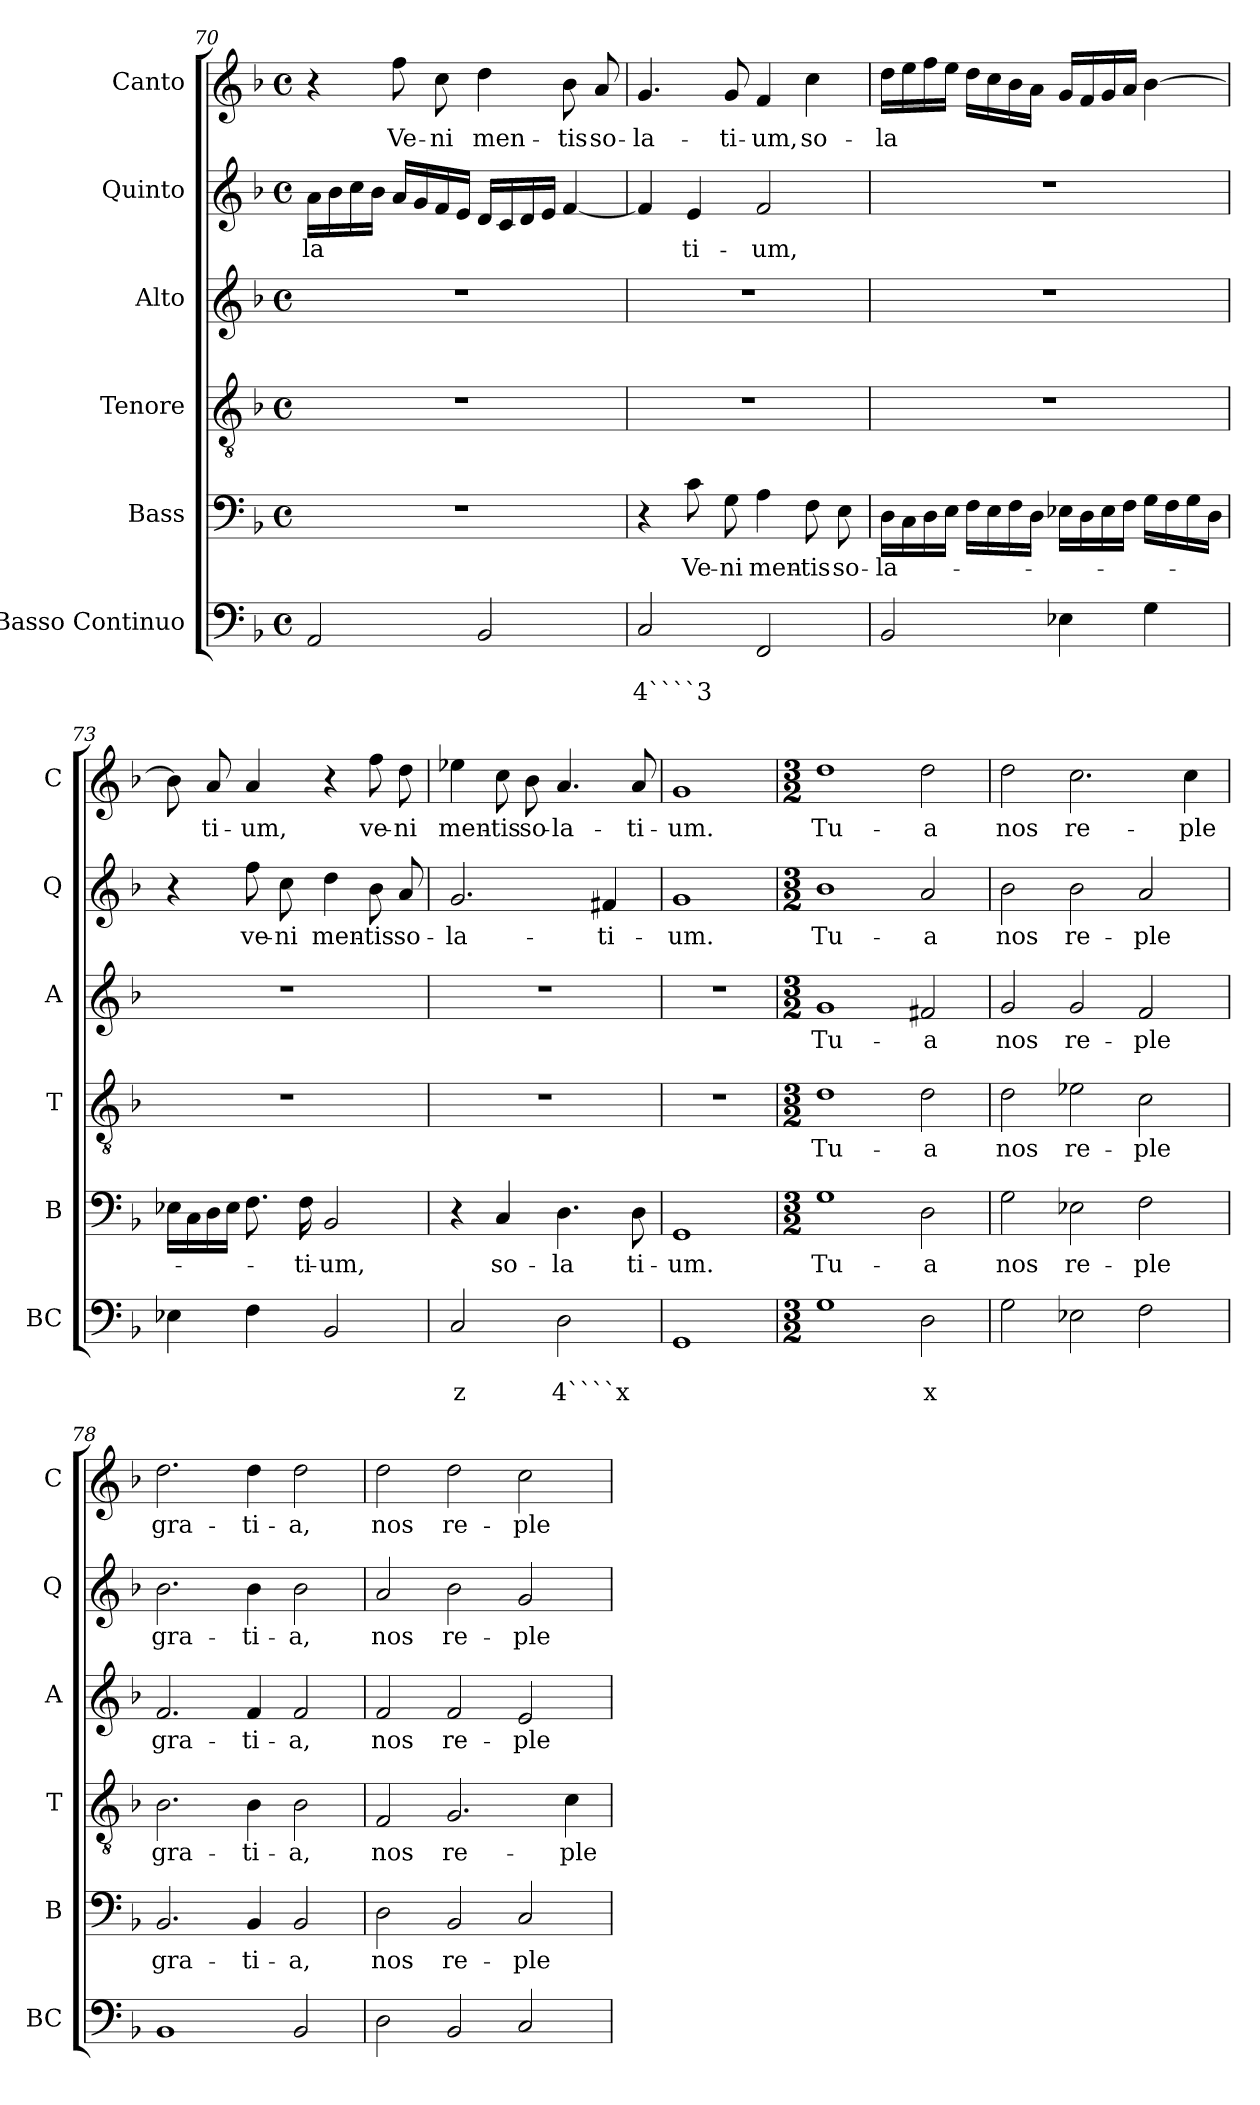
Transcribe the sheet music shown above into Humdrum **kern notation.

**kern	**text	**text	**kern	**text	**kern	**text	**kern	**text	**kern	**text	**kern	**text
*part6	*part6	*part6	*part5	*part5	*part4	*part4	*part3	*part3	*part2	*part2	*part1	*part1
*staff6	*staff6	*staff6	*staff5	*staff5	*staff4	*staff4	*staff3	*staff3	*staff2	*staff2	*staff1	*staff1
*I"Basso Continuo	*	*	*I"Bass	*	*I"Tenore	*	*I"Alto	*	*I"Quinto	*	*I"Canto	*
*I'BC	*	*	*I'B	*	*I'T	*	*I'A	*	*I'Q	*	*I'C	*
*clefF4	*	*	*clefF4	*	*clefGv2	*	*clefG2	*	*clefG2	*	*clefG2	*
*k[b-]	*	*	*k[b-]	*	*k[b-]	*	*k[b-]	*	*k[b-]	*	*k[b-]	*
*F:	*	*	*F:	*	*F:	*	*F:	*	*F:	*	*F:	*
*M4/4	*	*	*M4/4	*	*M4/4	*	*M4/4	*	*M4/4	*	*M4/4	*
*met(c)	*	*	*met(c)	*	*met(c)	*	*met(c)	*	*met(c)	*	*met(c)	*
=70	=70	=70	=70	=70	=70	=70	=70	=70	=70	=70	=70	=70
!	!	!	!	!	!	!	!	!	!	!LO:LY:b	!	!
2AA/	.	.	1r	.	1r	.	1r	.	16a\LL	-la	4r	.
.	.	.	.	.	.	.	.	.	16b-\	.	.	.
.	.	.	.	.	.	.	.	.	16cc\	.	.	.
.	.	.	.	.	.	.	.	.	16b-\JJ	.	.	.
!	!	!	!	!	!	!	!	!	!	!	!	!LO:LY:b
.	.	.	.	.	.	.	.	.	16a/LL	.	8ff\	Ve-
.	.	.	.	.	.	.	.	.	16g/	.	.	.
!	!	!	!	!	!	!	!	!	!	!	!	!LO:LY:b
.	.	.	.	.	.	.	.	.	16f/	.	8cc\	-ni
.	.	.	.	.	.	.	.	.	16e/JJ	.	.	.
!	!	!	!	!	!	!	!	!	!	!	!	!LO:LY:b
2BB-/	.	.	.	.	.	.	.	.	16d/LL	.	4dd\	men-
.	.	.	.	.	.	.	.	.	16c/	.	.	.
.	.	.	.	.	.	.	.	.	16d/	.	.	.
.	.	.	.	.	.	.	.	.	16e/JJ	.	.	.
!	!	!	!	!	!	!	!	!	!	!	!	!LO:LY:b
.	.	.	.	.	.	.	.	.	[4f/	.	8b-\	-tis
!	!	!	!	!	!	!	!	!	!	!	!	!LO:LY:b
.	.	.	.	.	.	.	.	.	.	.	8a/	so-
!!LO:LB:g=z
=71	=71	=71	=71	=71	=71	=71	=71	=71	=71	=71	=71	=71
!	!	!LO:LY:b	!	!	!	!	!	!	!	!	!	!LO:LY:b
2C/	.	4````3	4r	.	1r	.	1r	.	4f/]	.	4.g/	-la-
!	!	!	!	!LO:LY:b	!	!	!	!	!	!LO:LY:b	!	!
.	.	.	8c\	Ve-	.	.	.	.	4e/	ti-	.	.
!	!	!	!	!LO:LY:b	!	!	!	!	!	!	!	!LO:LY:b
.	.	.	8G\	-ni	.	.	.	.	.	.	8g/	-ti-
!	!	!	!	!LO:LY:b	!	!	!	!	!	!LO:LY:b	!	!LO:LY:b
2FF/	.	.	4A\	men-	.	.	.	.	2f/	-um,	4f/	-um,
!	!	!	!	!LO:LY:b	!	!	!	!	!	!	!	!LO:LY:b
.	.	.	8F\	-tis	.	.	.	.	.	.	4cc\	so-
!	!	!	!	!LO:LY:b	!	!	!	!	!	!	!	!
.	.	.	8E\	so-	.	.	.	.	.	.	.	.
=72	=72	=72	=72	=72	=72	=72	=72	=72	=72	=72	=72	=72
!	!	!	!	!LO:LY:b	!	!	!	!	!	!	!	!LO:LY:b
2BB-/	.	.	16D\LL	-la-	1r	.	1r	.	1r	.	16dd\LL	-la
.	.	.	16C\	.	.	.	.	.	.	.	16ee\	.
.	.	.	16D\	.	.	.	.	.	.	.	16ff\	.
.	.	.	16E\JJ	.	.	.	.	.	.	.	16ee\JJ	.
.	.	.	16F\LL	.	.	.	.	.	.	.	16dd\LL	.
.	.	.	16E\	.	.	.	.	.	.	.	16cc\	.
.	.	.	16F\	.	.	.	.	.	.	.	16b-\	.
.	.	.	16D\JJ	.	.	.	.	.	.	.	16a\JJ	.
4E-X\	.	.	16E-X\LL	.	.	.	.	.	.	.	16g/LL	.
.	.	.	16D\	.	.	.	.	.	.	.	16f/	.
.	.	.	16E-\	.	.	.	.	.	.	.	16g/	.
.	.	.	16F\JJ	.	.	.	.	.	.	.	16a/JJ	.
4G\	.	.	16G\LL	.	.	.	.	.	.	.	[4b-\	.
.	.	.	16F\	.	.	.	.	.	.	.	.	.
.	.	.	16G\	.	.	.	.	.	.	.	.	.
.	.	.	16D\JJ	.	.	.	.	.	.	.	.	.
=73	=73	=73	=73	=73	=73	=73	=73	=73	=73	=73	=73	=73
4E-X\	.	.	16E-X\LL	.	1r	.	1r	.	4r	.	8b-\]	.
.	.	.	16C\	.	.	.	.	.	.	.	.	.
!	!	!	!	!	!	!	!	!	!	!	!	!LO:LY:b
.	.	.	16D\	.	.	.	.	.	.	.	8a/	ti-
.	.	.	16E-\JJ	.	.	.	.	.	.	.	.	.
!	!	!	!	!	!	!	!	!	!	!LO:LY:b	!	!LO:LY:b
4F\	.	.	8.F\	.	.	.	.	.	8ff\	ve-	4a/	-um,
!	!	!	!	!	!	!	!	!	!	!LO:LY:b	!	!
.	.	.	.	.	.	.	.	.	8cc\	-ni	.	.
!	!	!	!	!LO:LY:b	!	!	!	!	!	!	!	!
.	.	.	16F\	-ti-	.	.	.	.	.	.	.	.
!	!	!	!	!LO:LY:b	!	!	!	!	!	!LO:LY:b	!	!
2BB-/	.	.	2BB-/	-um,	.	.	.	.	4dd\	men-	4r	.
!	!	!	!	!	!	!	!	!	!	!LO:LY:b	!	!LO:LY:b
.	.	.	.	.	.	.	.	.	8b-\	-tis	8ff\	ve-
!	!	!	!	!	!	!	!	!	!	!LO:LY:b	!	!LO:LY:b
.	.	.	.	.	.	.	.	.	8a/	so-	8dd\	-ni
=74	=74	=74	=74	=74	=74	=74	=74	=74	=74	=74	=74	=74
!	!	!LO:LY:b	!	!	!	!	!	!	!	!LO:LY:b	!	!LO:LY:b
2C/	.	z	4r	.	1r	.	1r	.	2.g/	-la-	4ee-X\	men-
!	!	!	!	!LO:LY:b	!	!	!	!	!	!	!	!LO:LY:b
.	.	.	4C/	so-	.	.	.	.	.	.	8cc\	-tis
!	!	!	!	!	!	!	!	!	!	!	!	!LO:LY:b
.	.	.	.	.	.	.	.	.	.	.	8b-\	so-
!	!	!LO:LY:b	!	!LO:LY:b	!	!	!	!	!	!	!	!LO:LY:b
2D\	.	4````x	4.D\	-la	.	.	.	.	.	.	4.a/	-la-
!	!	!	!	!	!	!	!	!	!	!LO:LY:b	!	!
.	.	.	.	.	.	.	.	.	4f#X/	-ti-	.	.
!	!	!	!	!LO:LY:b	!	!	!	!	!	!	!	!LO:LY:b
.	.	.	8D\	ti-	.	.	.	.	.	.	8a/	-ti-
=75	=75	=75	=75	=75	=75	=75	=75	=75	=75	=75	=75	=75
!	!	!	!	!LO:LY:b	!	!	!	!	!	!LO:LY:b	!	!LO:LY:b
1GG	.	.	1GG	-um.	1r	.	1r	.	1g	-um.	1g	-um.
!!LO:PB:g=z
=76	=76	=76	=76	=76	=76	=76	=76	=76	=76	=76	=76	=76
*M3/2	*	*	*M3/2	*	*M3/2	*	*M3/2	*	*M3/2	*	*M3/2	*
!	!	!	!	!LO:LY:b	!	!LO:LY:b	!	!LO:LY:b	!	!LO:LY:b	!	!LO:LY:b
1G	.	.	1G	Tu-	1d	Tu-	1g	Tu-	1b-	Tu-	1dd	Tu-
!	!	!LO:LY:b	!	!LO:LY:b	!	!LO:LY:b	!	!LO:LY:b	!	!LO:LY:b	!	!LO:LY:b
2D\	.	x	2D\	-a	2d\	-a	2f#X/	-a	2a/	-a	2dd\	-a
=77	=77	=77	=77	=77	=77	=77	=77	=77	=77	=77	=77	=77
!	!	!	!	!LO:LY:b	!	!LO:LY:b	!	!LO:LY:b	!	!LO:LY:b	!	!LO:LY:b
2G\	.	.	2G\	nos	2d\	nos	2g/	nos	2b-\	nos	2dd\	nos
!	!	!	!	!LO:LY:b	!	!LO:LY:b	!	!LO:LY:b	!	!LO:LY:b	!	!LO:LY:b
2E-X\	.	.	2E-X\	re-	2e-X\	re-	2g/	re-	2b-\	re-	2.cc\	re-
!	!	!	!	!LO:LY:b	!	!LO:LY:b	!	!LO:LY:b	!	!LO:LY:b	!	!
2F\	.	.	2F\	-ple	2c\	-ple	2f/	-ple	2a/	-ple	.	.
!	!	!	!	!	!	!	!	!	!	!	!	!LO:LY:b
.	.	.	.	.	.	.	.	.	.	.	4cc\	-ple
=78	=78	=78	=78	=78	=78	=78	=78	=78	=78	=78	=78	=78
!	!	!	!	!LO:LY:b	!	!LO:LY:b	!	!LO:LY:b	!	!LO:LY:b	!	!LO:LY:b
1BB-	.	.	2.BB-/	gra-	2.B-\	gra-	2.f/	gra-	2.b-\	gra-	2.dd\	gra-
!	!	!	!	!LO:LY:b	!	!LO:LY:b	!	!LO:LY:b	!	!LO:LY:b	!	!LO:LY:b
.	.	.	4BB-/	-ti-	4B-\	-ti-	4f/	-ti-	4b-\	-ti-	4dd\	-ti-
!	!	!	!	!LO:LY:b	!	!LO:LY:b	!	!LO:LY:b	!	!LO:LY:b	!	!LO:LY:b
2BB-/	.	.	2BB-/	-a,	2B-\	-a,	2f/	-a,	2b-\	-a,	2dd\	-a,
=79	=79	=79	=79	=79	=79	=79	=79	=79	=79	=79	=79	=79
!	!	!	!	!LO:LY:b	!	!LO:LY:b	!	!LO:LY:b	!	!LO:LY:b	!	!LO:LY:b
2D\	.	.	2D\	nos	2F/	nos	2f/	nos	2a/	nos	2dd\	nos
!	!	!	!	!LO:LY:b	!	!LO:LY:b	!	!LO:LY:b	!	!LO:LY:b	!	!LO:LY:b
2BB-/	.	.	2BB-/	re-	2.G/	re-	2f/	re-	2b-\	re-	2dd\	re-
!	!	!	!	!LO:LY:b	!	!	!	!LO:LY:b	!	!LO:LY:b	!	!LO:LY:b
2C/	.	.	2C/	-ple	.	.	2e/	-ple	2g/	-ple	2cc\	-ple
!	!	!	!	!	!	!LO:LY:b	!	!	!	!	!	!
.	.	.	.	.	4c\	-ple	.	.	.	.	.	.
=	=	=	=	=	=	=	=	=	=	=	=	=
*-	*-	*-	*-	*-	*-	*-	*-	*-	*-	*-	*-	*-
